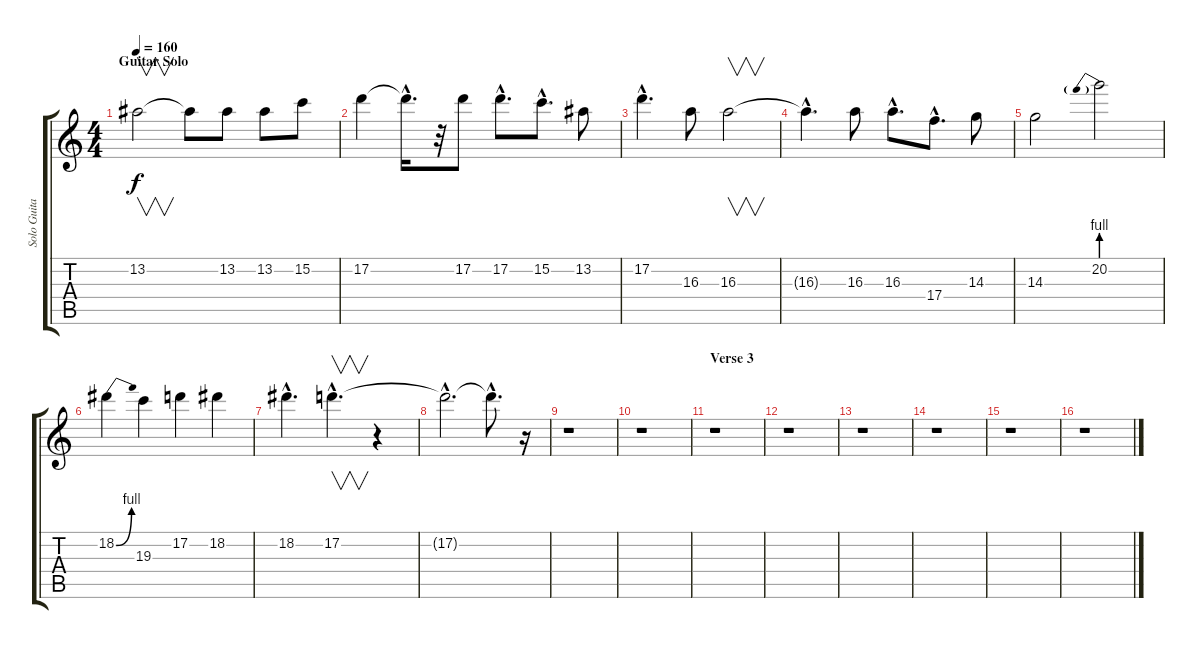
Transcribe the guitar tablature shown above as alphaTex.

\track ("Solo Guitar" "Solo Guita") {instrument distortionguitar}
\staff {score tabs}
\tuning (D4 A3 F3 C3 G2 D2) {hide}
\ts (4 4)
\section ("" "Guitar Solo")
\tempo 160
\clef g2
\ks c
13.2.2{v dy f} 13.2{t}.8 13.2.8 13.2.8 15.2.8 |
17.2.4 17.2{hac t}.16{d} r.32 17.2.8 17.2{hac}.8{d} 15.2{hac}.8{d} 13.2.8 |
17.2{hac}.4{d} 16.3.8 16.3.2{v} |
16.3{hac t}.4{d} 16.3.8 16.3{hac}.8{d} 17.4{hac}.8{d} 14.3.8 |
14.3.2 20.2{be (prebend 0 4 60 4)}.2 |
18.2{be (bend 0 0 60 4)}.4 19.3.4 17.2.4 18.2.4 |
18.2{hac}.4{d} 17.2{hac}.4{v d} r.4 |
17.2{hac t}.2{d} 17.2{hac t}.8{d} r.16 |
r.1 |
r.1 |
\section ("" "Verse 3")
r.1 |
r.1 |
r.1 |
r.1 |
r.1 |
r.1
